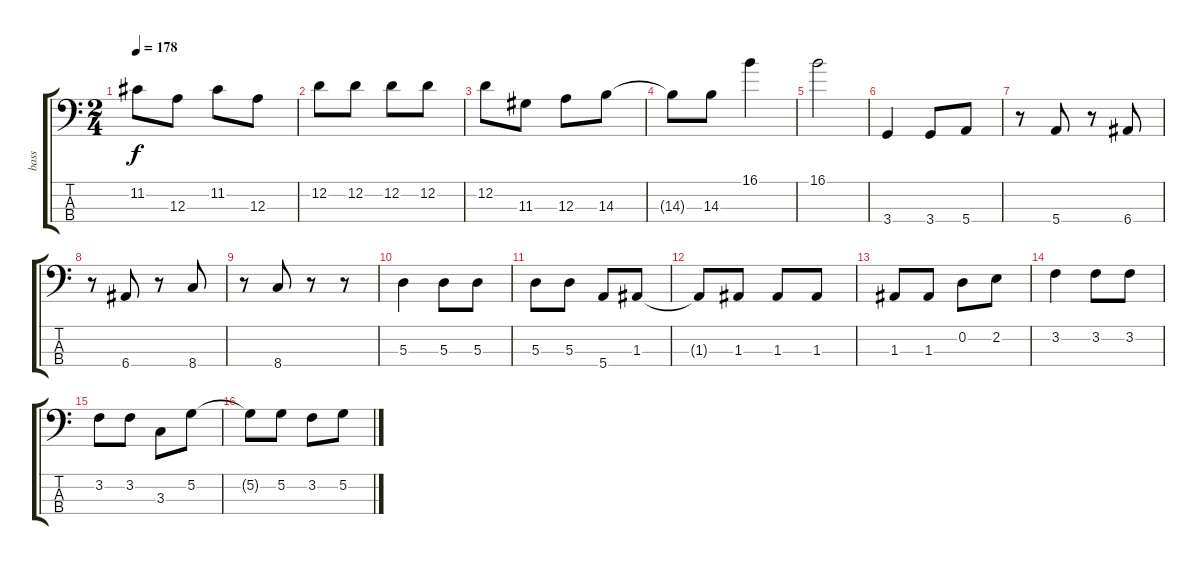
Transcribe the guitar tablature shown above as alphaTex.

\track ("bass" "bass") {instrument electricbassfinger}
\staff {score tabs}
\tuning (G2 D2 A1 E1) {hide}
\ts (2 4)
\tempo 178
\clef f4
\ks c
11.2{t}.8{dy f} 12.3.8 11.2.8 12.3.8 |
12.2.8 12.2.8 12.2.8 12.2.8 |
12.2.8 11.3.8 12.3.8 14.3.8 |
14.3{t}.8 14.3.8 16.1.4 |
16.1.2 |
3.4.4 3.4.8 5.4.8 |
r.8 5.4.8 r.8 6.4.8 |
r.8 6.4.8 r.8 8.4.8 |
r.8 8.4.8 r.8 r.8 |
5.3.4 5.3.8 5.3.8 |
5.3.8 5.3.8 5.4.8 1.3.8 |
1.3{t}.8 1.3.8 1.3.8 1.3.8 |
1.3.8 1.3.8 0.2.8 2.2.8 |
3.2.4 3.2.8 3.2.8 |
3.2.8 3.2.8 3.3.8 5.2.8 |
5.2{t}.8 5.2.8 3.2.8 5.2.8
